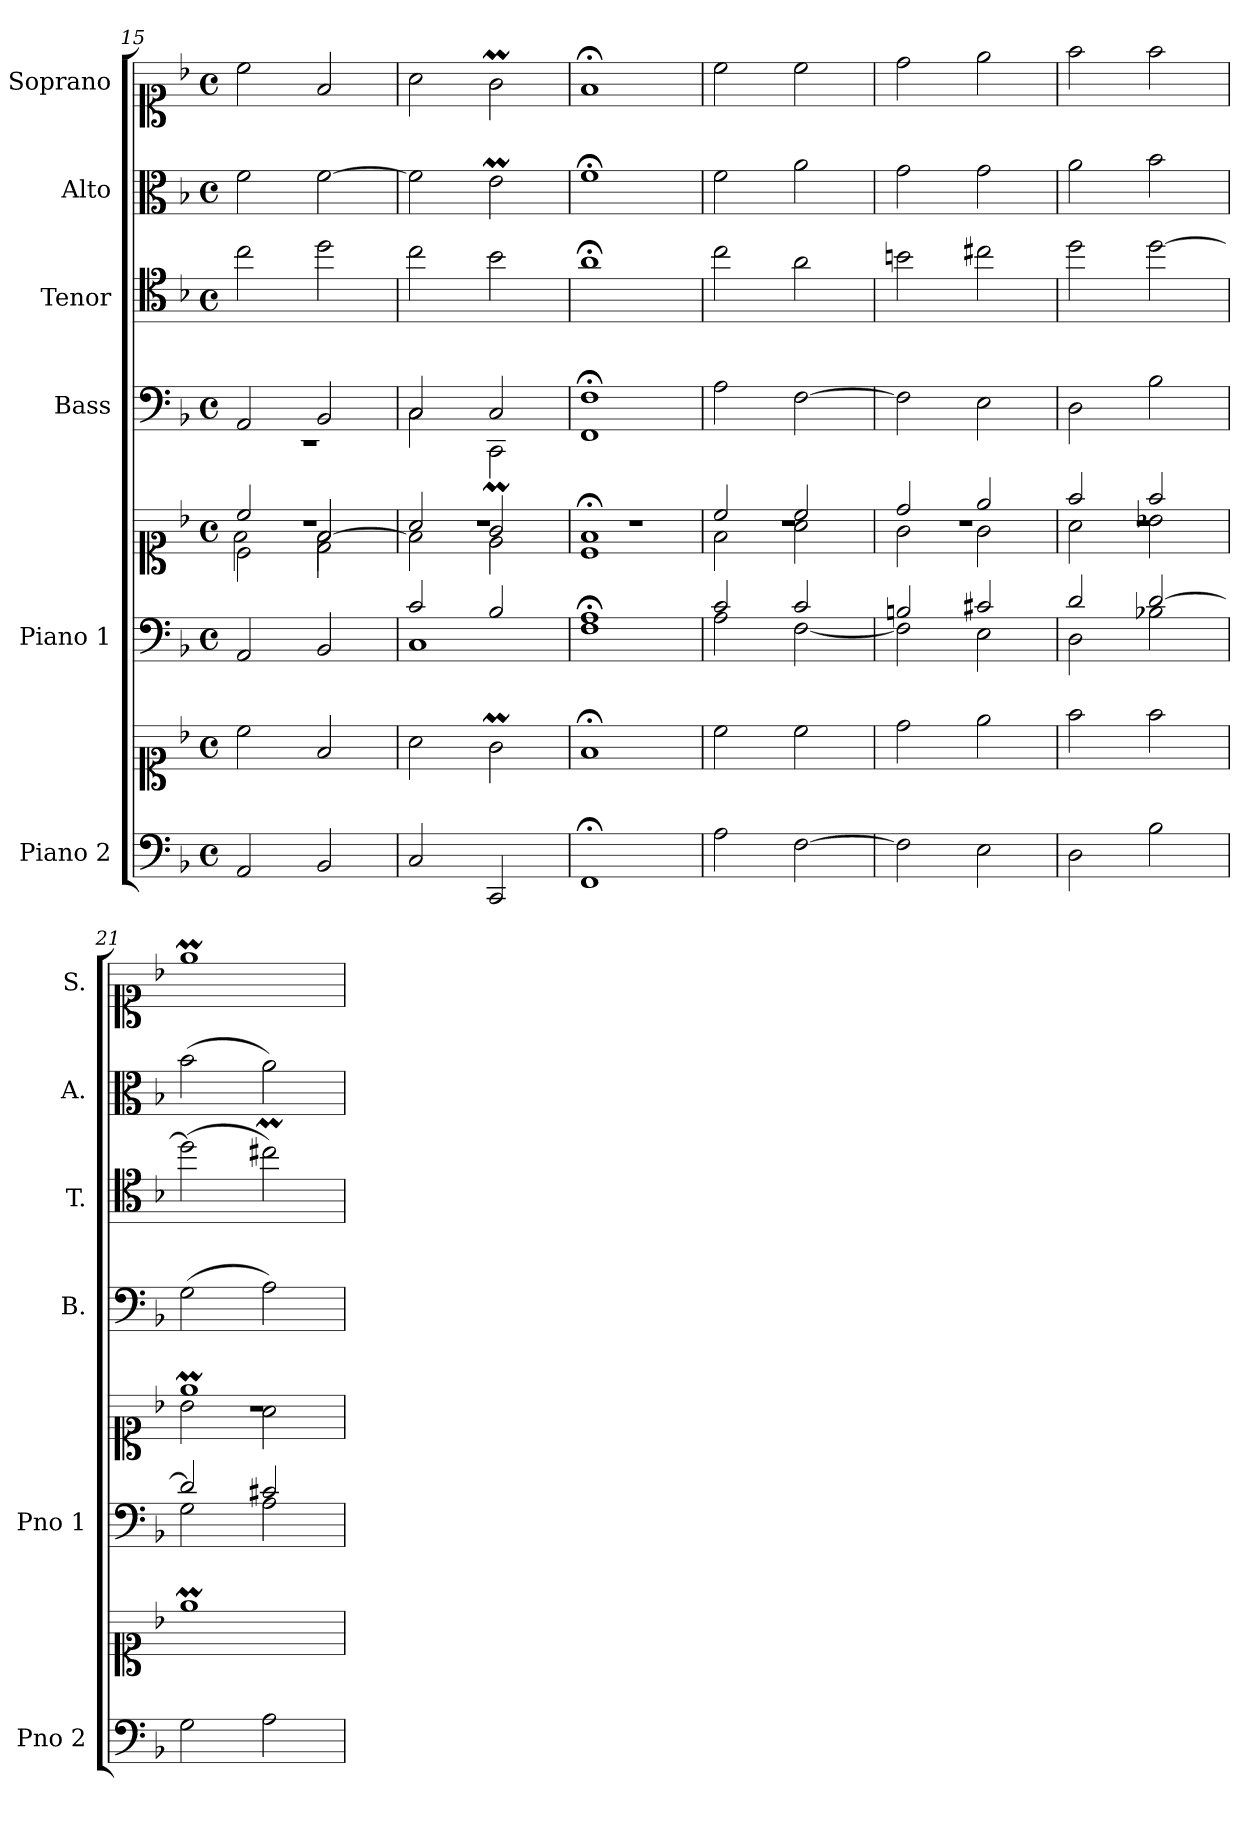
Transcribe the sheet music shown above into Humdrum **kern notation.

**kern	**kern	**kern	**kern	**kern	**kern	**kern	**kern
*part6	*part6	*part5	*part5	*part4	*part3	*part2	*part1
*staff8	*staff7	*staff6	*staff5	*staff4	*staff3	*staff2	*staff1
*I"Piano 2	*	*I"Piano 1	*	*I"Bass	*I"Tenor	*I"Alto	*I"Soprano
*I'Pno 2	*	*I'Pno 1	*	*I'B.	*I'T.	*I'A.	*I'S.
*clefF4	*clefC1	*clefF4	*clefC1	*clefF4	*clefC4	*clefC3	*clefC1
*	*	*	*	*	*ITrd7c12	*	*
*k[b-]	*k[b-]	*k[b-]	*k[b-]	*k[b-]	*k[b-]	*k[b-]	*k[b-]
*F:	*F:	*F:	*F:	*F:	*F:	*F:	*F:
*M4/4	*M4/4	*M4/4	*M4/4	*M4/4	*M4/4	*M4/4	*M4/4
*met(c)	*met(c)	*met(c)	*met(c)	*met(c)	*met(c)	*met(c)	*met(c)
=15	=15	=15	=15	=15	=15	=15	=15
*	*	*	*^	*^	*	*	*
*	*	*	*	*^	*	*	*	*	*
*	*	*	*	*	*^	*	*	*	*	*
2AA/	2cc\	2AA/	2cc/	2c\	2f\	1r	2AA/	1r	2c\	2f\	2cc\
2BB-/	2f/	2BB-/	2f/	2d\	[<2f\	.	2BB-/	.	2d\	[>2f\	2f/
*	*	*	*	*	*v	*v	*	*	*	*	*
=16	=16	=16	=16	=16	=16	=16	=16	=16	=16	=16
*	*	*^	*	*	*	*	*	*	*	*
2C/	2a\	2c/	1C\	2a/	2f\]	1r	2C/	2C\	2c\	2f\]	2a\
2CC/	2gM\	2B-/	.	2gM/	2e\	.	2C/	2CC\	2B-\	2em\	2gM\
=17	=17	=17	=17	=17	=17	=17	=17	=17	=17	=17	=17
1FF;/	1f;</	1A;/	1F\	1f;</	1c\	1r	1F;</	1FF\	1A;<\	1f;<\	1f;</
*	*	*	*	*	*	*	*v	*v	*	*	*
=18	=18	=18	=18	=18	=18	=18	=18	=18	=18	=18
2A\	2cc\	2c/	2A\	2cc/	2f\	1r	2A\	2c\	2f\	2cc\
[>2F\	2cc\	2c/	[<2F\	2cc/	2a\	.	[>2F\	2A\	2a\	2cc\
=19	=19	=19	=19	=19	=19	=19	=19	=19	=19	=19
2F\]	2dd\	2Bn/	2F\]	2dd/	2g\	1r	2F\]	2Bn\	2g\	2dd\
2E\	2ee\	2c#X/	2E\	2ee/	2g\	.	2E\	2c#X\	2g\	2ee\
=20	=20	=20	=20	=20	=20	=20	=20	=20	=20	=20
2D\	2ff\	2d/	2D\	2ff/	2a\	1r	2D\	2d\	2a\	2ff\
2B-\	2ff\	[>2d/	2B-X\	2ff/	2b-X\	.	2B-\	[>2d\	2b-\	2ff\
=21	=21	=21	=21	=21	=21	=21	=21	=21	=21	=21
2G\	1eem\	2d/]	2G\	1eem/	2b-\	1r	(2G\	(2d\]	(2b-\	1eem\
2A\	.	2c#X/	2A\	.	2a\	.	2A\)	2c#Xm\)	2a\)	.
*	*	*v	*v	*	*	*	*	*	*	*
*	*	*	*v	*v	*v	*	*	*	*
=	=	=	=	=	=	=	=
*-	*-	*-	*-	*-	*-	*-	*-
